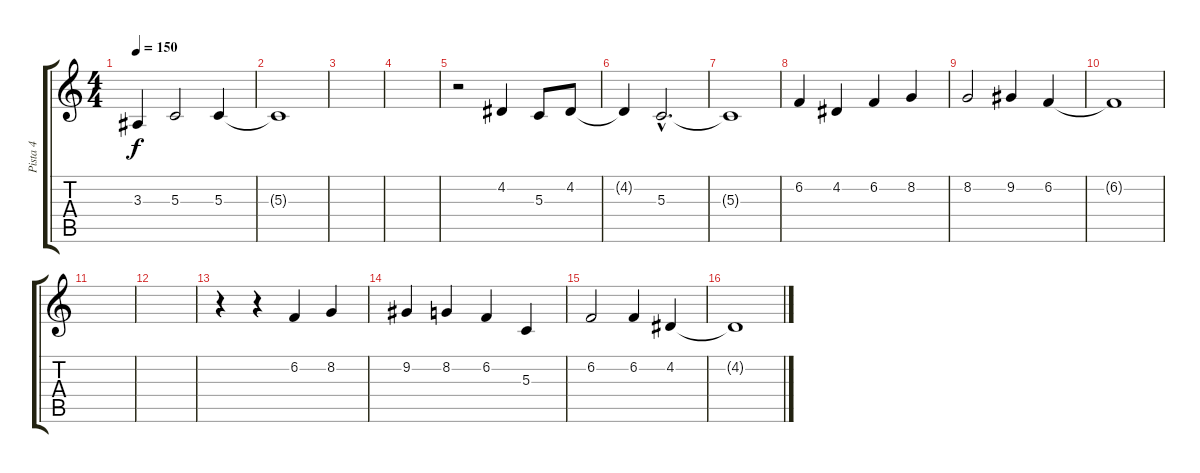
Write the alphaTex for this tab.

\track ("Pista 4" "Pista 4") {instrument oboe}
\staff {score tabs}
\tuning (E4 B3 G3 D3 A2 E2) {hide}
\ts (4 4)
\tempo 150
\clef g2
\ks c
3.3.4{dy f} 5.3.2 5.3.4 |
5.3{t}.1 |
|
|
r.2 4.2.4 5.3.8 4.2.8 |
4.2{t}.4 5.3{hac}.2{d} |
5.3{t}.1 |
6.2.4 4.2.4 6.2.4 8.2.4 |
8.2.2 9.2.4 6.2.4 |
6.2{t}.1 |
|
|
r.4 r.4 6.2.4 8.2.4 |
9.2.4 8.2.4 6.2.4 5.3.4 |
6.2.2 6.2.4 4.2.4 |
4.2{t}.1
